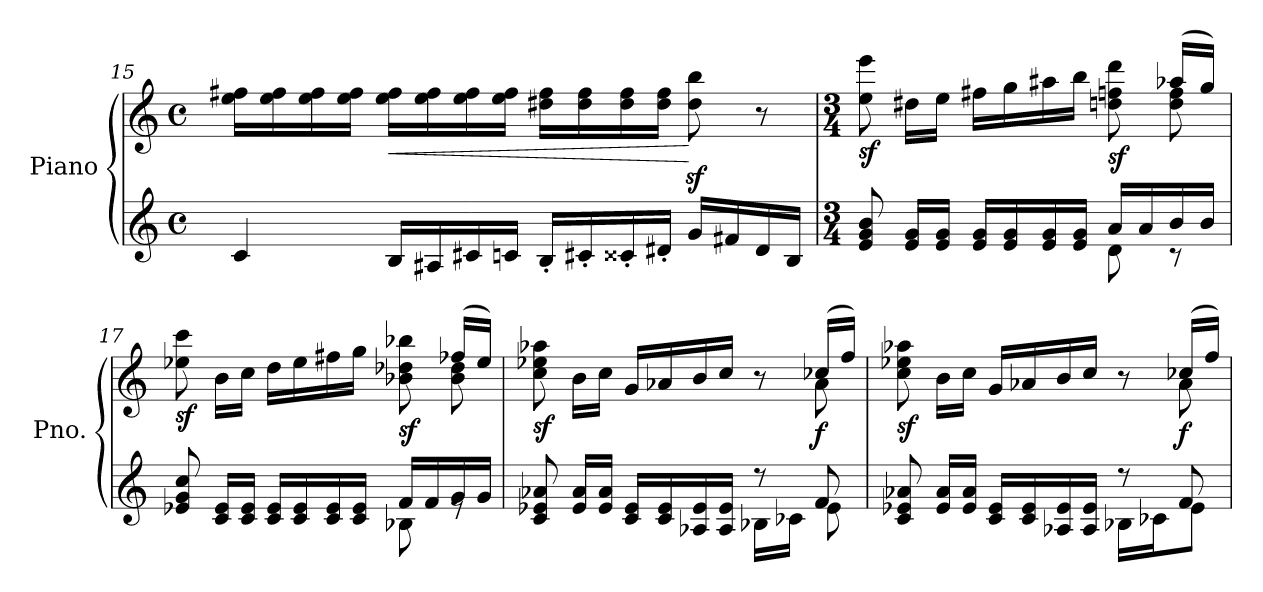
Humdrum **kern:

**kern	**kern	**dynam
*part1	*part1	*part1
*staff2	*staff1	*staff1/2
*I"Piano	*	*
*I'Pno.	*	*
!!LO:LB:g=z
*clefG2	*clefG2	*
*k[]	*k[]	*
*M4/4	*M4/4	*
*met(c)	*met(c)	*
=15	=15	=15
4c/	16ee\ 16ff#X\LL	.
.	16ee\ 16ff#\	.
.	16ee\ 16ff#\	.
.	16ee\ 16ff#\JJ	.
!	!	!LO:HP:b
16B/LL	16ee\ 16ff#\LL	<
16A#X/	16ee\ 16ff#\	.
16c#X/	16ee\ 16ff#\	.
16cn/JJ	16ee\ 16ff#\JJ	.
16B'/LL	16dd#X\ 16ff#\LL	.
16c#X'/	16dd#\ 16ff#\	.
16c##X'/	16dd#\ 16ff#\	.
16d#X'/JJ	16dd#\ 16ff#\JJ	.
16g/LL	8dd#\z< 8bb\z<	[
16f#X/	.	.
16d#/	8r	.
16B/JJ	.	.
=16	=16	=16
*M3/4	*M3/4	*
*^	*^	*
!	!	!	!	!LO:DY:b
8e/ 8g/ 8b/	2ryy	8ee\ 8eee\	8ryy	sf
*	*	*v	*v	*
16e/ 16g/LL	.	16dd#X\LL	.
16e/ 16g/JJ	.	16ee\JJ	.
16e/ 16g/LL	.	16ff#X\LL	.
16e/ 16g/	.	16gg\	.
16e/ 16g/	.	16aa#X\	.
16e/ 16g/JJ	.	16bb\JJ	.
!	!	!	!LO:DY:b
16a/LL	8d\	8ddn\ 8ffn\ 8ddd\	sf
16a/	.	.	.
*	*	*^	*
16b/	8r	(>16aa-X/LL	8dd\ 8ff\	.
16b/JJ	.	16gg/JJ)	.	.
!!LO:LB:g=z	!!
=17	=17	=17	=17	=17
!	!	!	!	!LO:DY:b
8e-X/ 8g/ 8cc/	2ryy	8ee-X\ 8ccc\	8ryy	sf
*	*	*v	*v	*
16c/ 16e-/LL	.	16b\LL	.
16c/ 16e-/JJ	.	16cc\JJ	.
16c/ 16e-/LL	.	16dd\LL	.
16c/ 16e-/	.	16ee-\	.
16c/ 16e-/	.	16ff#X\	.
16c/ 16e-/JJ	.	16gg\JJ	.
!	!	!	!LO:DY:b
16f/LL	8B-X\	8b-X\ 8dd-X\ 8bb-X\	sf
16f/	.	.	.
*	*	*^	*
16g/	8re	(>16ff-X/LL	8b-\ 8dd-\	.
16g/JJ	.	16ee-/JJ)	.	.
=18	=18	=18	=18	=18
!	!	!	!	!LO:DY:b
8c/ 8e-X/ 8a-X/	2ryy	8cc\ 8ee-X\ 8aa-X\	8ryy	sf
*	*	*v	*v	*
16e-/ 16a-/LL	.	16b\LL	.
16e-/ 16a-/JJ	.	16cc\JJ	.
16c/ 16e-/LL	.	16g/LL	.
16c/ 16e-/	.	16a-X/	.
16A-X/ 16e-/	.	16b/	.
16A-/ 16e-/JJ	.	16cc/JJ	.
8r	16B-X\LL	8r	.
.	16c-X\JJ	.	.
*	*	*^	*
!	!	!	!	!LO:DY:b
8f/	8e-\	(>16cc-X/LL	8a-\	f
.	.	16ff/JJ)	.	.
!!LO:PB:g=z	!!
=19	=19	=19	=19	=19
!	!	!	!	!LO:DY:b
8c/ 8e-X/ 8a-X/	2ryy	8cc\ 8ee-X\ 8aa-X\	8ryy	sf
*	*	*v	*v	*
16e-/ 16a-/LL	.	16b\LL	.
16e-/ 16a-/JJ	.	16cc\JJ	.
16c/ 16e-/LL	.	16g/LL	.
16c/ 16e-/	.	16a-X/	.
16A-X/ 16e-/	.	16b/	.
16A-/ 16e-/JJ	.	16cc/JJ	.
8r	16B-X\LL	8r	.
.	16c-X\J	.	.
*	*	*^	*
!	!	!	!	!LO:DY:b
8f/	8e-\J	(>16cc-X/LL	8a-\	f
.	.	16ff/JJ)	.	.
*v	*v	*	*	*
*	*v	*v	*
=	=	=
*-	*-	*-
